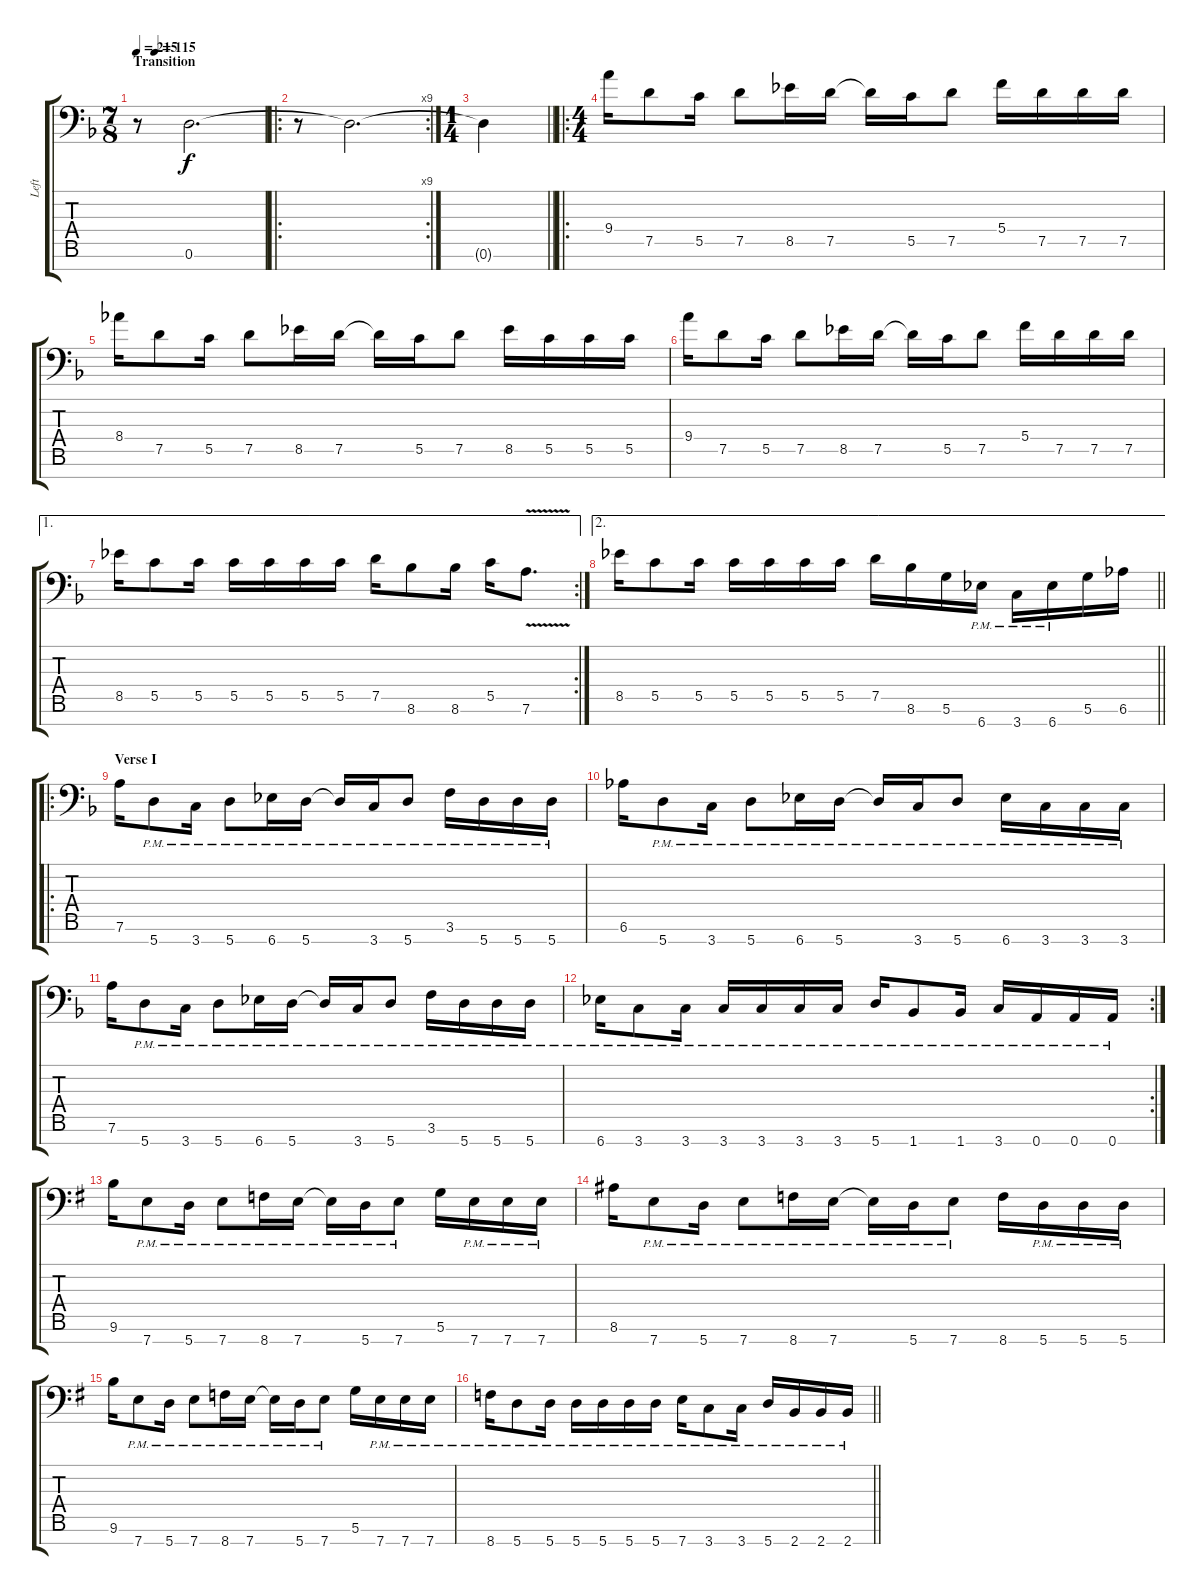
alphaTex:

\track ("Left" "Left") {instrument distortionguitar}
\staff {score tabs}
\tuning (D4 A3 F3 C3 G2 D2 A1) {hide}
\ts (7 8)
\section ("" "Transition")
\tempo 215
\tempo (115 0.14285714285714285)
\clef f4
\ks f
r.8{dy f} 0.6.2{d} |
\ro
\rc 9
r.8 0.6{t}.2{d} |
\ts (1 4)
\barLineRight lightlight
0.6{t}.4 |
\ro
\ts (4 4)
9.4.16 7.5.8 5.5.16 7.5.8 8.5.16 7.5.16 7.5{t}.16 5.5.16 7.5.8 5.4.16 7.5.16 7.5.16 7.5.16 |
8.4.16 7.5.8 5.5.16 7.5.8 8.5.16 7.5.16 7.5{t}.16 5.5.16 7.5.8 8.5.16 5.5.16 5.5.16 5.5.16 |
9.4.16 7.5.8 5.5.16 7.5.8 8.5.16 7.5.16 7.5{t}.16 5.5.16 7.5.8 5.4.16 7.5.16 7.5.16 7.5.16 |
\ae 1
\rc 2
8.5.16 5.5.8 5.5.16 5.5.16 5.5.16 5.5.16 5.5.16 7.5.16 8.6.8 8.6.16 5.5.16 7.6{v}.8{d} |
\ae 2
\barLineRight lightlight
8.5.16 5.5.8 5.5.16 5.5.16 5.5.16 5.5.16 5.5.16 7.5.16 8.6.16 5.6.16 6.7{pm}.16 3.7{pm}.16 6.7{pm}.16 5.6.16 6.6.16 |
\ro
\section ("" "Verse I")
7.6.16 5.7{pm}.8 3.7{pm}.16 5.7{pm}.8 6.7{pm}.16 5.7{pm}.16 5.7{pm t}.16 3.7{pm}.16 5.7{pm}.8 3.6{pm}.16 5.7{pm}.16 5.7{pm}.16 5.7{pm}.16 |
6.6.16 5.7{pm}.8 3.7{pm}.16 5.7{pm}.8 6.7{pm}.16 5.7{pm}.16 5.7{pm t}.16 3.7{pm}.16 5.7{pm}.8 6.7{pm}.16 3.7{pm}.16 3.7{pm}.16 3.7{pm}.16 |
7.6.16 5.7{pm}.8 3.7{pm}.16 5.7{pm}.8 6.7{pm}.16 5.7{pm}.16 5.7{pm t}.16 3.7{pm}.16 5.7{pm}.8 3.6{pm}.16 5.7{pm}.16 5.7{pm}.16 5.7{pm}.16 |
\rc 2
6.7{pm}.16 3.7{pm}.8 3.7{pm}.16 3.7{pm}.16 3.7{pm}.16 3.7{pm}.16 3.7{pm}.16 5.7{pm}.16 1.7{pm}.8 1.7{pm}.16 3.7{pm}.16 0.7{pm}.16 0.7{pm}.16 0.7{pm}.16 |
\ks g
9.6.16 7.7{pm}.8 5.7{pm}.16 7.7{pm}.8 8.7{pm}.16 7.7{pm}.16 7.7{pm t}.16 5.7{pm}.16 7.7{pm}.8 5.6.16 7.7{pm}.16 7.7{pm}.16 7.7{pm}.16 |
8.6.16 7.7{pm}.8 5.7{pm}.16 7.7{pm}.8 8.7{pm}.16 7.7{pm}.16 7.7{pm t}.16 5.7{pm}.16 7.7{pm}.8 8.7.16 5.7{pm}.16 5.7{pm}.16 5.7{pm}.16 |
9.6.16 7.7{pm}.8 5.7{pm}.16 7.7{pm}.8 8.7{pm}.16 7.7{pm}.16 7.7{pm t}.16 5.7{pm}.16 7.7{pm}.8 5.6.16 7.7{pm}.16 7.7{pm}.16 7.7{pm}.16 |
\barLineRight lightlight
8.7{pm}.16 5.7{pm}.8 5.7{pm}.16 5.7{pm}.16 5.7{pm}.16 5.7{pm}.16 5.7{pm}.16 7.7{pm}.16 3.7{pm}.8 3.7{pm}.16 5.7{pm}.16 2.7{pm}.16 2.7{pm}.16 2.7{pm}.16
